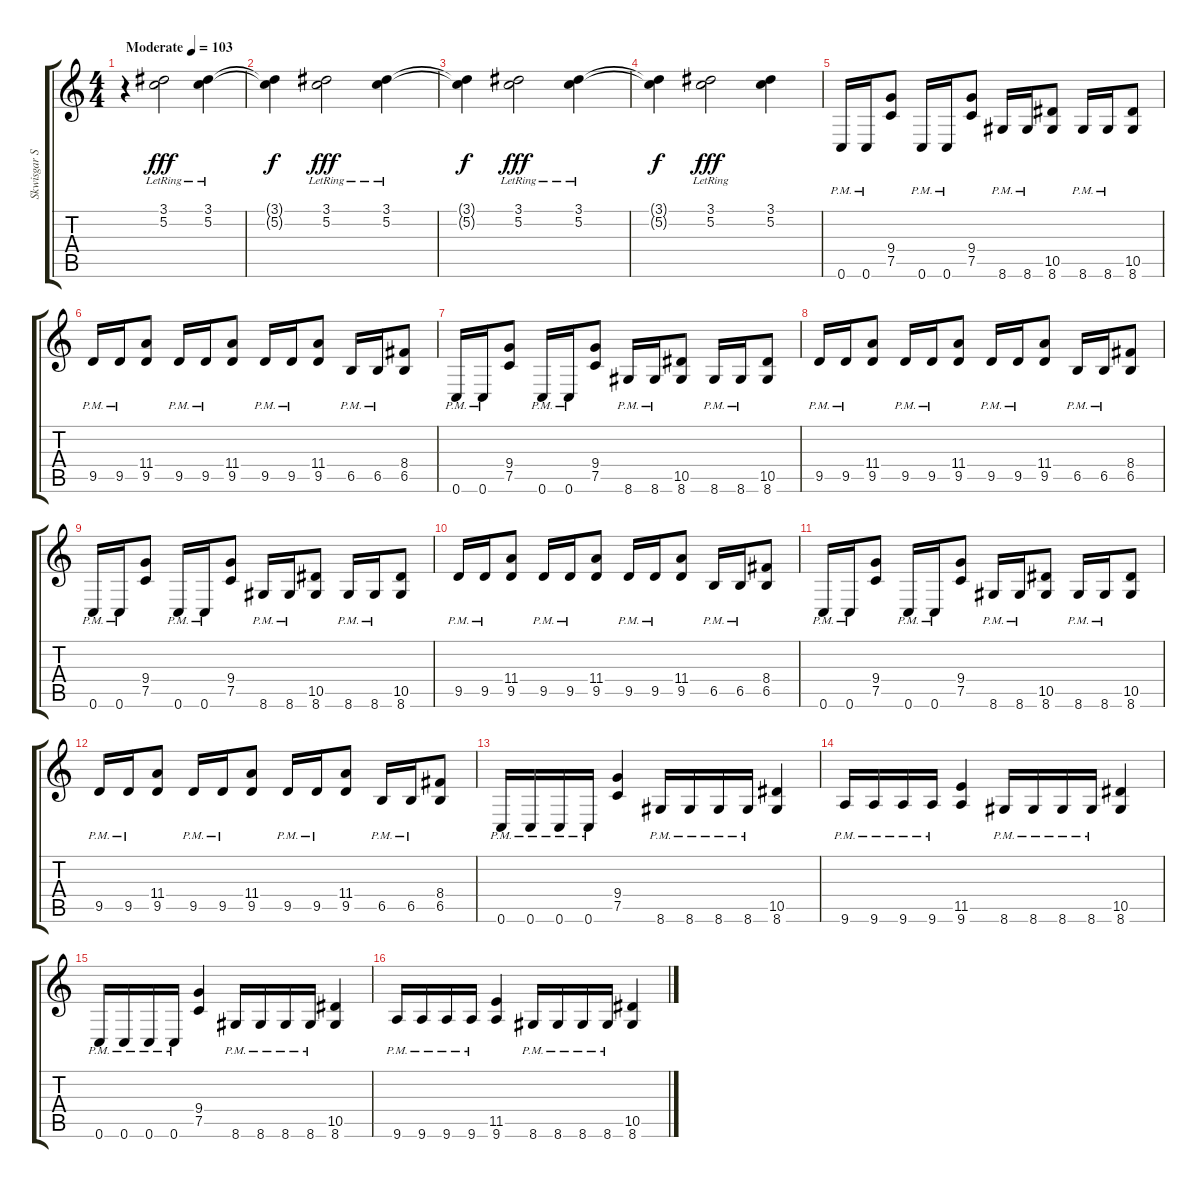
\track ("Skwisgar Skwigelf" "Skwisgar S") {instrument overdrivenguitar}
\staff {score tabs}
\tuning (C4 G3 Eb3 Bb2 F2 C2) {hide}
\ts (4 4)
\tempo (103 "Moderate")
\clef g2
\ks c
r.4{dy fff instrument electricguitarclean} (3.1{lr} 5.2{lr}).2 (3.1{lr} 5.2{lr}).4 |
(3.1{t} 5.2{t}).4{dy f} (3.1{lr} 5.2{lr}).2{dy fff} (3.1{lr} 5.2{lr}).4 |
(3.1{t} 5.2{t}).4{dy f} (3.1{lr} 5.2{lr}).2{dy fff} (3.1{lr} 5.2{lr}).4 |
(3.1{t} 5.2{t}).4{dy f} (3.1{lr} 5.2{lr}).2{dy fff} (3.1 5.2).4 |
0.6{pm}.16{instrument overdrivenguitar} 0.6{pm}.16 (9.4 7.5).8 0.6{pm}.16 0.6{pm}.16 (9.4 7.5).8 8.6{pm}.16 8.6{pm}.16 (10.5 8.6).8 8.6{pm}.16 8.6{pm}.16 (10.5 8.6).8 |
9.5{pm}.16 9.5{pm}.16 (11.4 9.5).8 9.5{pm}.16 9.5{pm}.16 (11.4 9.5).8 9.5{pm}.16 9.5{pm}.16 (11.4 9.5).8 6.5{pm}.16 6.5{pm}.16 (8.4 6.5).8 |
0.6{pm}.16 0.6{pm}.16 (9.4 7.5).8 0.6{pm}.16 0.6{pm}.16 (9.4 7.5).8 8.6{pm}.16 8.6{pm}.16 (10.5 8.6).8 8.6{pm}.16 8.6{pm}.16 (10.5 8.6).8 |
9.5{pm}.16 9.5{pm}.16 (11.4 9.5).8 9.5{pm}.16 9.5{pm}.16 (11.4 9.5).8 9.5{pm}.16 9.5{pm}.16 (11.4 9.5).8 6.5{pm}.16 6.5{pm}.16 (8.4 6.5).8 |
0.6{pm}.16 0.6{pm}.16 (9.4 7.5).8 0.6{pm}.16 0.6{pm}.16 (9.4 7.5).8 8.6{pm}.16 8.6{pm}.16 (10.5 8.6).8 8.6{pm}.16 8.6{pm}.16 (10.5 8.6).8 |
9.5{pm}.16 9.5{pm}.16 (11.4 9.5).8 9.5{pm}.16 9.5{pm}.16 (11.4 9.5).8 9.5{pm}.16 9.5{pm}.16 (11.4 9.5).8 6.5{pm}.16 6.5{pm}.16 (8.4 6.5).8 |
0.6{pm}.16 0.6{pm}.16 (9.4 7.5).8 0.6{pm}.16 0.6{pm}.16 (9.4 7.5).8 8.6{pm}.16 8.6{pm}.16 (10.5 8.6).8 8.6{pm}.16 8.6{pm}.16 (10.5 8.6).8 |
9.5{pm}.16 9.5{pm}.16 (11.4 9.5).8 9.5{pm}.16 9.5{pm}.16 (11.4 9.5).8 9.5{pm}.16 9.5{pm}.16 (11.4 9.5).8 6.5{pm}.16 6.5{pm}.16 (8.4 6.5).8 |
0.6{pm}.16 0.6{pm}.16 0.6{pm}.16 0.6{pm}.16 (9.4 7.5).4 8.6{pm}.16 8.6{pm}.16 8.6{pm}.16 8.6{pm}.16 (10.5 8.6).4 |
9.6{pm}.16 9.6{pm}.16 9.6{pm}.16 9.6{pm}.16 (11.5 9.6).4 8.6{pm}.16 8.6{pm}.16 8.6{pm}.16 8.6{pm}.16 (10.5 8.6).4 |
0.6{pm}.16 0.6{pm}.16 0.6{pm}.16 0.6{pm}.16 (9.4 7.5).4 8.6{pm}.16 8.6{pm}.16 8.6{pm}.16 8.6{pm}.16 (10.5 8.6).4 |
9.6{pm}.16 9.6{pm}.16 9.6{pm}.16 9.6{pm}.16 (11.5 9.6).4 8.6{pm}.16 8.6{pm}.16 8.6{pm}.16 8.6{pm}.16 (10.5 8.6).4
